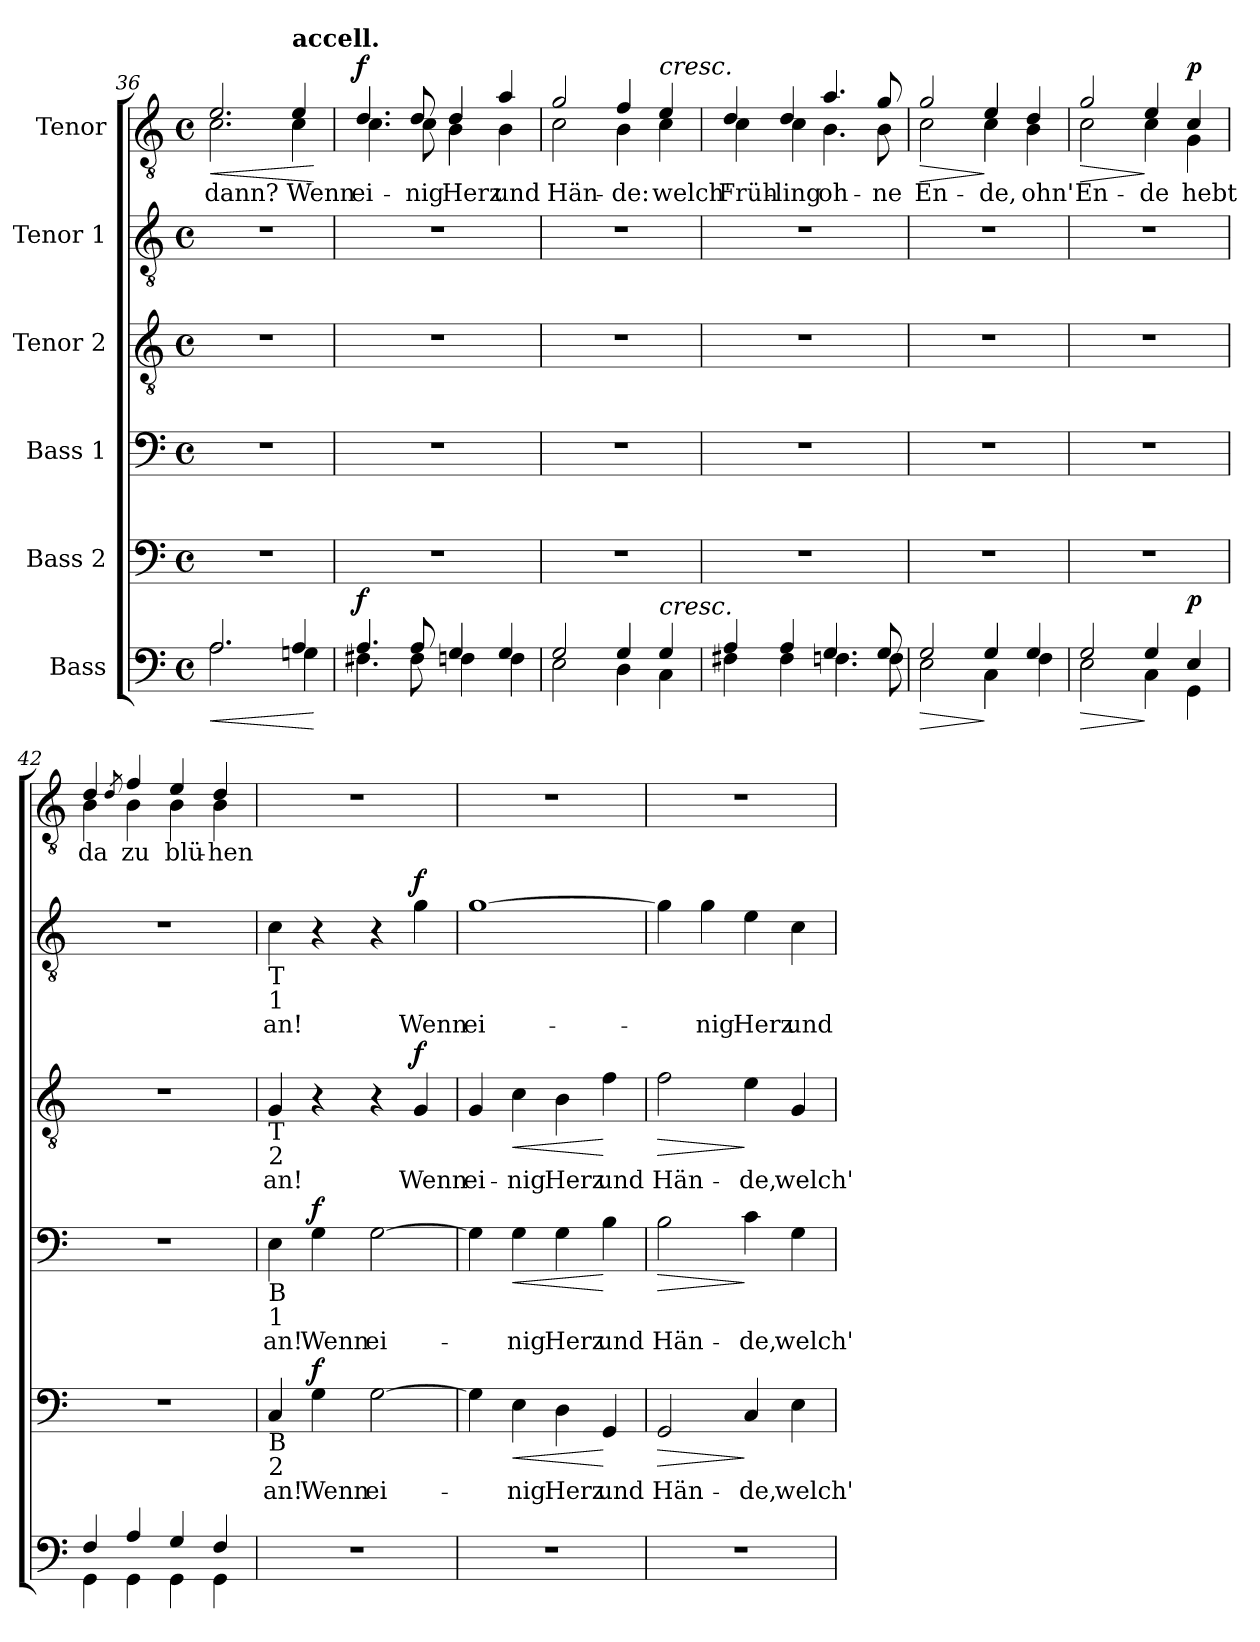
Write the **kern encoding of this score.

**kern	**dynam	**kern	**text	**dynam	**kern	**text	**dynam	**kern	**text	**dynam	**kern	**text	**dynam	**kern	**text	**dynam
*part6	*part6	*part5	*part5	*part5	*part4	*part4	*part4	*part3	*part3	*part3	*part2	*part2	*part2	*part1	*part1	*part1
*staff6	*staff6	*staff5	*staff5	*staff5	*staff4	*staff4	*staff4	*staff3	*staff3	*staff3	*staff2	*staff2	*staff2	*staff1	*staff1	*staff1
*I"Bass	*	*I"Bass 2	*	*	*I"Bass 1	*	*	*I"Tenor 2	*	*	*I"Tenor 1	*	*	*I"Tenor	*	*
!!LO:LB:g=z
*clefF4	*	*clefF4	*	*	*clefF4	*	*	*clefGv2	*	*	*clefGv2	*	*	*clefGv2	*	*
*k[]	*	*k[]	*	*	*k[]	*	*	*k[]	*	*	*k[]	*	*	*k[]	*	*
*M4/4	*	*M4/4	*	*	*M4/4	*	*	*M4/4	*	*	*M4/4	*	*	*M4/4	*	*
*met(c)	*	*met(c)	*	*	*met(c)	*	*	*met(c)	*	*	*met(c)	*	*	*met(c)	*	*
=36	=36	=36	=36	=36	=36	=36	=36	=36	=36	=36	=36	=36	=36	=36	=36	=36
!	!LO:HP:b	!	!	!	!	!	!	!	!	!	!	!	!	!	!LO:LY:b	!LO:HP:b
*^	*	*	*	*	*	*	*	*	*	*	*	*	*	*^	*	*
2.A/	2.A\	<	1r	.	.	1r	.	.	1r	.	.	1r	.	.	2.e/	2.c\	dann?	<
!	!	!	!	!	!	!	!	!	!	!	!	!	!	!	!LO:TX:a:B:t=accell.	!	!	!
!	!	!	!	!	!	!	!	!	!	!	!	!	!	!	!	!	!LO:LY:b	!
4A/	4Gn\	.	.	.	.	.	.	.	.	.	.	.	.	.	4e/	4c\	Wenn	.
*v	*v	*	*	*	*	*	*	*	*	*	*	*	*	*	*v	*v	*	*
.	[	.	.	.	.	.	.	.	.	.	.	.	.	.	.	[
=37	=37	=37	=37	=37	=37	=37	=37	=37	=37	=37	=37	=37	=37	=37	=37	=37
*^	*	*	*	*	*	*	*	*	*	*	*	*	*	*	*	*
!	!	!	!	!	!	!	!	!	!	!	!	!	!	!	!LO:TX:a:B:t=Tempo primo	!	!
!	!	!LO:DY:a	!	!	!	!	!	!	!	!	!	!	!	!	!	!LO:LY:b	!LO:DY:a
*	*	*	*	*	*	*	*	*	*	*	*	*	*	*	*^	*	*
4.A/	4.F#X\	f	1r	.	.	1r	.	.	1r	.	.	1r	.	.	4.d/	4.c\	ei-	f
!	!	!	!	!	!	!	!	!	!	!	!	!	!	!	!	!	!LO:LY:b	!
8A/	8F#\	.	.	.	.	.	.	.	.	.	.	.	.	.	8d/	8c\	-nig	.
!	!	!	!	!	!	!	!	!	!	!	!	!	!	!	!	!	!LO:LY:b	!
4G/	4Fn\	.	.	.	.	.	.	.	.	.	.	.	.	.	4d/	4B\	Herz	.
!	!	!	!	!	!	!	!	!	!	!	!	!	!	!	!	!	!LO:LY:b	!
4G/	4F\	.	.	.	.	.	.	.	.	.	.	.	.	.	4a/	4B\	und	.
=38	=38	=38	=38	=38	=38	=38	=38	=38	=38	=38	=38	=38	=38	=38	=38	=38	=38	=38
!	!	!	!	!	!	!	!	!	!	!	!	!	!	!	!	!	!LO:LY:b	!
2G/	2E\	.	1r	.	.	1r	.	.	1r	.	.	1r	.	.	2g/	2c\	Hän-	.
!	!	!	!	!	!	!	!	!	!	!	!	!	!	!	!	!	!LO:LY:b	!
4G/	4D\	.	.	.	.	.	.	.	.	.	.	.	.	.	4f/	4B\	-de:	.
!	!	!	!	!	!	!	!	!	!	!	!	!	!	!	!LO:TX:a:i:t=cresc.	!	!	!
!LO:TX:a:i:t=cresc.	!	!	!	!	!	!	!	!	!	!	!	!	!	!	!	!	!	!
!	!	!	!	!	!	!	!	!	!	!	!	!	!	!	!	!	!LO:LY:b	!
4G/	4C\	.	.	.	.	.	.	.	.	.	.	.	.	.	4e/	4c\	welch'	.
=39	=39	=39	=39	=39	=39	=39	=39	=39	=39	=39	=39	=39	=39	=39	=39	=39	=39	=39
!	!	!	!	!	!	!	!	!	!	!	!	!	!	!	!	!	!LO:LY:b	!
4A/	4F#X\	.	1r	.	.	1r	.	.	1r	.	.	1r	.	.	4d/	4c\	Früh-	.
!	!	!	!	!	!	!	!	!	!	!	!	!	!	!	!	!	!LO:LY:b	!
4A/	4F#\	.	.	.	.	.	.	.	.	.	.	.	.	.	4d/	4c\	-ling	.
!	!	!	!	!	!	!	!	!	!	!	!	!	!	!	!	!	!LO:LY:b	!
4.G/	4.Fn\	.	.	.	.	.	.	.	.	.	.	.	.	.	4.a/	4.B\	oh-	.
!	!	!	!	!	!	!	!	!	!	!	!	!	!	!	!	!	!LO:LY:b	!
8G/	8F\	.	.	.	.	.	.	.	.	.	.	.	.	.	8g/	8B\	-ne	.
!!LO:PB:g=z	!!
=40	=40	=40	=40	=40	=40	=40	=40	=40	=40	=40	=40	=40	=40	=40	=40	=40	=40	=40
!	!	!LO:HP:b	!	!	!	!	!	!	!	!	!	!	!	!	!	!	!LO:LY:b	!LO:HP:b
2G/	2E\	>	1r	.	.	1r	.	.	1r	.	.	1r	.	.	2g/	2c\	En-	>
!	!	!	!	!	!	!	!	!	!	!	!	!	!	!	!	!	!LO:LY:b	!
4G/	4C\	]	.	.	.	.	.	.	.	.	.	.	.	.	4e/	4c\	-de,	]
!	!	!	!	!	!	!	!	!	!	!	!	!	!	!	!	!	!LO:LY:b	!
4G/	4F\	.	.	.	.	.	.	.	.	.	.	.	.	.	4d/	4B\	ohn'	.
=41	=41	=41	=41	=41	=41	=41	=41	=41	=41	=41	=41	=41	=41	=41	=41	=41	=41	=41
!	!	!LO:HP:b	!	!	!	!	!	!	!	!	!	!	!	!	!	!	!LO:LY:b	!LO:HP:b
2G/	2E\	>	1r	.	.	1r	.	.	1r	.	.	1r	.	.	2g/	2c\	En-	>
!	!	!	!	!	!	!	!	!	!	!	!	!	!	!	!	!	!LO:LY:b	!
4G/	4C\	]	.	.	.	.	.	.	.	.	.	.	.	.	4e/	4c\	-de	]
!	!	!LO:DY:a	!	!	!	!	!	!	!	!	!	!	!	!	!	!	!LO:LY:b	!LO:DY:a
4E/	4GG\	p	.	.	.	.	.	.	.	.	.	.	.	.	4c/	4G\	hebt	p
=42	=42	=42	=42	=42	=42	=42	=42	=42	=42	=42	=42	=42	=42	=42	=42	=42	=42	=42
!	!	!	!	!	!	!	!	!	!	!	!	!	!	!	!	!	!LO:LY:b	!
4F/	4GG\	.	1r	.	.	1r	.	.	1r	.	.	1r	.	.	4d/	4B\	da	.
.	.	.	.	.	.	.	.	.	.	.	.	.	.	.	8qd/	.	.	.
!	!	!	!	!	!	!	!	!	!	!	!	!	!	!	!	!	!LO:LY:b	!
4A/	4GG\	.	.	.	.	.	.	.	.	.	.	.	.	.	4f/	4B\	zu	.
!	!	!	!	!	!	!	!	!	!	!	!	!	!	!	!	!	!LO:LY:b	!
4G/	4GG\	.	.	.	.	.	.	.	.	.	.	.	.	.	4e/	4B\	blü-	.
!	!	!	!	!	!	!	!	!	!	!	!	!	!	!	!	!	!LO:LY:b	!
4F/	4GG\	.	.	.	.	.	.	.	.	.	.	.	.	.	4d/	4B\	-hen	.
!!LO:LB:g=z
=43	=43	=43	=43	=43	=43	=43	=43	=43	=43	=43	=43	=43	=43	=43	=43	=43	=43	=43
!	!	!	!	!	!	!	!	!	!	!	!	!LO:TX:b:t=T	!	!	!	!	!	!
!	!	!	!	!	!	!	!	!	!	!	!	!LO:TX:b:t=1	!	!	!	!	!	!
!	!	!	!	!	!	!	!	!	!LO:TX:b:t=T	!	!	!	!	!	!	!	!	!
!	!	!	!	!	!	!	!	!	!LO:TX:b:t=2	!	!	!	!	!	!	!	!	!
!	!	!	!	!	!	!LO:TX:b:t=B	!	!	!	!	!	!	!	!	!	!	!	!
!	!	!	!	!	!	!LO:TX:b:t=1	!	!	!	!	!	!	!	!	!	!	!	!
!	!	!	!LO:TX:b:t=B	!	!	!	!	!	!	!	!	!	!	!	!	!	!	!
!	!	!	!LO:TX:b:t=2	!	!	!	!	!	!	!	!	!	!	!	!	!	!	!
!	!	!	!	!LO:LY:b	!	!	!LO:LY:b	!	!	!LO:LY:b	!	!	!LO:LY:b	!	!	!	!	!
*v	*v	*	*	*	*	*	*	*	*	*	*	*	*	*	*v	*v	*	*
1r	.	4C/	an!	.	4E\	an!	.	4G/	an!	.	4c\	an!	.	1r	.	.
!	!	!	!LO:LY:b	!LO:DY:a	!	!LO:LY:b	!LO:DY:a	!	!	!	!	!	!	!	!	!
.	.	4G\	Wenn	f	4G\	Wenn	f	4r	.	.	4r	.	.	.	.	.
!	!	!	!LO:LY:b	!	!	!LO:LY:b	!	!	!	!	!	!	!	!	!	!
.	.	[2G\	ei-	.	[2G\	ei-	.	4r	.	.	4r	.	.	.	.	.
!	!	!	!	!	!	!	!	!	!LO:LY:b	!LO:DY:a	!	!LO:LY:b	!LO:DY:a	!	!	!
.	.	.	.	.	.	.	.	4G/	Wenn	f	4g\	Wenn	f	.	.	.
=44	=44	=44	=44	=44	=44	=44	=44	=44	=44	=44	=44	=44	=44	=44	=44	=44
!	!	!	!	!	!	!	!	!	!LO:LY:b	!	!	!LO:LY:b	!	!	!	!
1r	.	4G\]	.	.	4G\]	.	.	4G/	ei-	.	[1g	ei-	.	1r	.	.
!	!	!	!LO:LY:b	!LO:HP:b	!	!LO:LY:b	!LO:HP:b	!	!LO:LY:b	!LO:HP:b	!	!	!	!	!	!
.	.	4E\	-nig	<	4G\	-nig	<	4c\	-nig	<	.	.	.	.	.	.
!	!	!	!LO:LY:b	!	!	!LO:LY:b	!	!	!LO:LY:b	!	!	!	!	!	!	!
.	.	4D\	Herz	.	4G\	Herz	.	4B\	Herz	.	.	.	.	.	.	.
!	!	!	!LO:LY:b	!	!	!LO:LY:b	!	!	!LO:LY:b	!	!	!	!	!	!	!
.	.	4GG/	und	[	4B\	und	[	4f\	und	[	.	.	.	.	.	.
=45	=45	=45	=45	=45	=45	=45	=45	=45	=45	=45	=45	=45	=45	=45	=45	=45
!	!	!	!LO:LY:b	!LO:HP:b	!	!LO:LY:b	!LO:HP:b	!	!LO:LY:b	!LO:HP:b	!	!	!	!	!	!
1r	.	2GG/	Hän-	>	2B\	Hän-	>	2f\	Hän-	>	4g\]	.	.	1r	.	.
!	!	!	!	!	!	!	!	!	!	!	!	!LO:LY:b	!	!	!	!
.	.	.	.	.	.	.	.	.	.	.	4g\	-nig	.	.	.	.
!	!	!	!LO:LY:b	!	!	!LO:LY:b	!	!	!LO:LY:b	!	!	!LO:LY:b	!	!	!	!
.	.	4C/	-de,	]	4c\	-de,	]	4e\	-de,	]	4e\	Herz	.	.	.	.
!	!	!	!LO:LY:b	!	!	!LO:LY:b	!	!	!LO:LY:b	!	!	!LO:LY:b	!	!	!	!
.	.	4E\	welch'	.	4G\	welch'	.	4G/	welch'	.	4c\	und	.	.	.	.
=	=	=	=	=	=	=	=	=	=	=	=	=	=	=	=	=
*-	*-	*-	*-	*-	*-	*-	*-	*-	*-	*-	*-	*-	*-	*-	*-	*-
